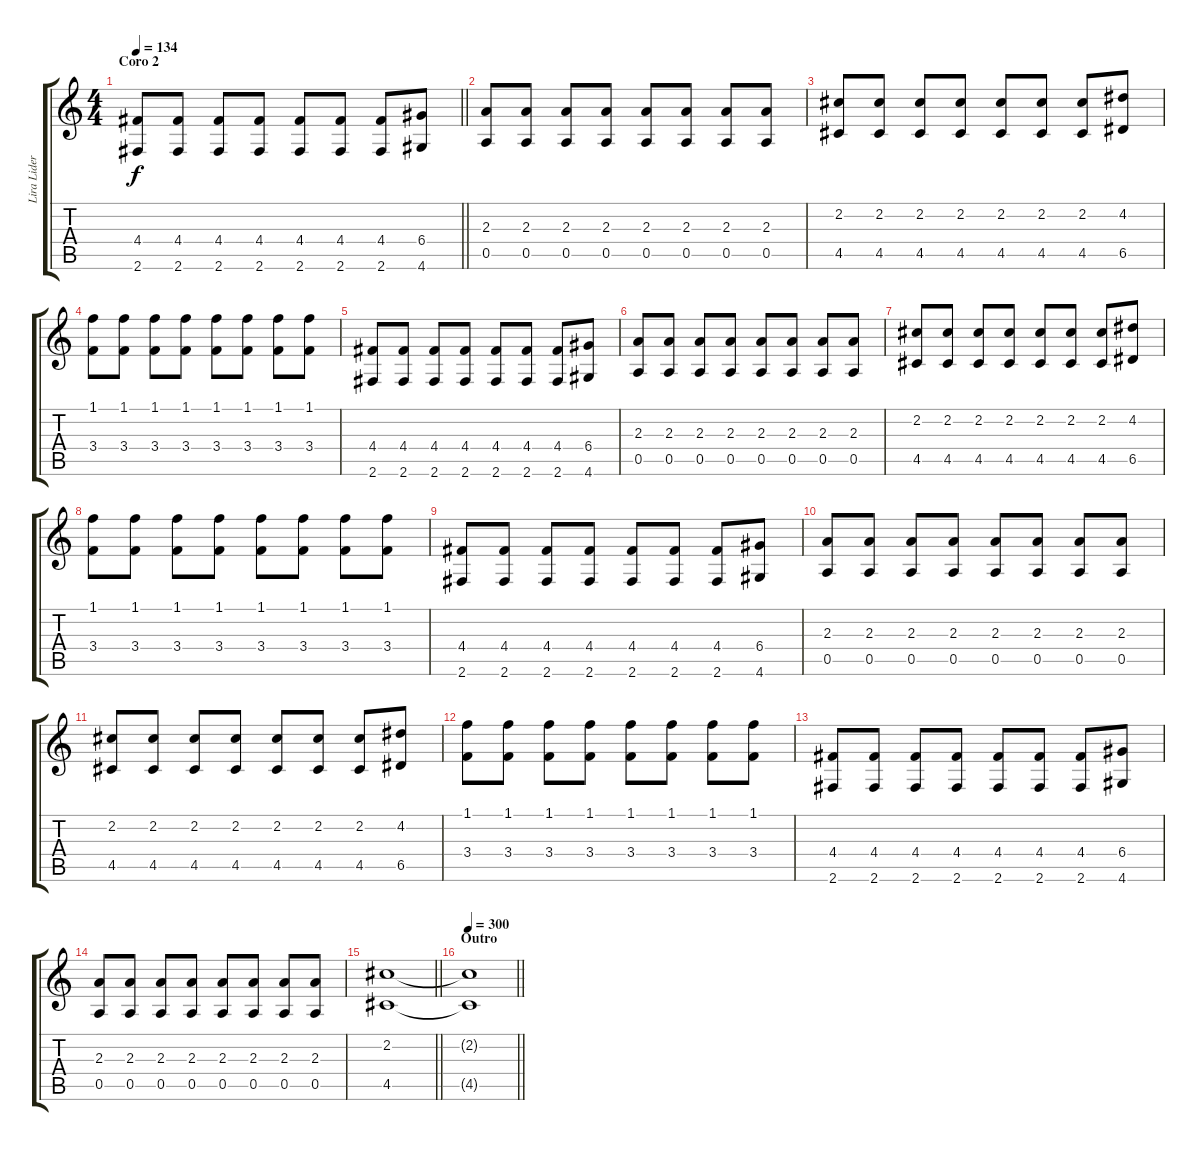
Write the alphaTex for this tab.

\track ("Lira Lider" "Lira Lider") {instrument distortionguitar}
\staff {score tabs}
\tuning (E4 B3 G3 D3 A2 E2) {hide}
\ts (4 4)
\section ("" "Coro 2")
\tempo 134
\clef g2
\barLineRight lightlight
\ks c
(4.4 2.6).8{dy f} (4.4 2.6).8 (4.4 2.6).8 (4.4 2.6).8 (4.4 2.6).8 (4.4 2.6).8 (4.4 2.6).8 (6.4 4.6).8 |
(2.3 0.5).8 (2.3 0.5).8 (2.3 0.5).8 (2.3 0.5).8 (2.3 0.5).8 (2.3 0.5).8 (2.3 0.5).8 (2.3 0.5).8 |
(2.2 4.5).8 (2.2 4.5).8 (2.2 4.5).8 (2.2 4.5).8 (2.2 4.5).8 (2.2 4.5).8 (2.2 4.5).8 (4.2 6.5).8 |
(1.1 3.4).8 (1.1 3.4).8 (1.1 3.4).8 (1.1 3.4).8 (1.1 3.4).8 (1.1 3.4).8 (1.1 3.4).8 (1.1 3.4).8 |
(4.4 2.6).8 (4.4 2.6).8 (4.4 2.6).8 (4.4 2.6).8 (4.4 2.6).8 (4.4 2.6).8 (4.4 2.6).8 (6.4 4.6).8 |
(2.3 0.5).8 (2.3 0.5).8 (2.3 0.5).8 (2.3 0.5).8 (2.3 0.5).8 (2.3 0.5).8 (2.3 0.5).8 (2.3 0.5).8 |
(2.2 4.5).8 (2.2 4.5).8 (2.2 4.5).8 (2.2 4.5).8 (2.2 4.5).8 (2.2 4.5).8 (2.2 4.5).8 (4.2 6.5).8 |
(1.1 3.4).8 (1.1 3.4).8 (1.1 3.4).8 (1.1 3.4).8 (1.1 3.4).8 (1.1 3.4).8 (1.1 3.4).8 (1.1 3.4).8 |
(4.4 2.6).8 (4.4 2.6).8 (4.4 2.6).8 (4.4 2.6).8 (4.4 2.6).8 (4.4 2.6).8 (4.4 2.6).8 (6.4 4.6).8 |
(2.3 0.5).8 (2.3 0.5).8 (2.3 0.5).8 (2.3 0.5).8 (2.3 0.5).8 (2.3 0.5).8 (2.3 0.5).8 (2.3 0.5).8 |
(2.2 4.5).8 (2.2 4.5).8 (2.2 4.5).8 (2.2 4.5).8 (2.2 4.5).8 (2.2 4.5).8 (2.2 4.5).8 (4.2 6.5).8 |
(1.1 3.4).8 (1.1 3.4).8 (1.1 3.4).8 (1.1 3.4).8 (1.1 3.4).8 (1.1 3.4).8 (1.1 3.4).8 (1.1 3.4).8 |
(4.4 2.6).8 (4.4 2.6).8 (4.4 2.6).8 (4.4 2.6).8 (4.4 2.6).8 (4.4 2.6).8 (4.4 2.6).8 (6.4 4.6).8 |
(2.3 0.5).8 (2.3 0.5).8 (2.3 0.5).8 (2.3 0.5).8 (2.3 0.5).8 (2.3 0.5).8 (2.3 0.5).8 (2.3 0.5).8 |
\barLineRight lightlight
(2.2 4.5).1 |
\section ("" "Outro")
\tempo 300
\barLineRight lightlight
(2.2{t} 4.5{t}).1
